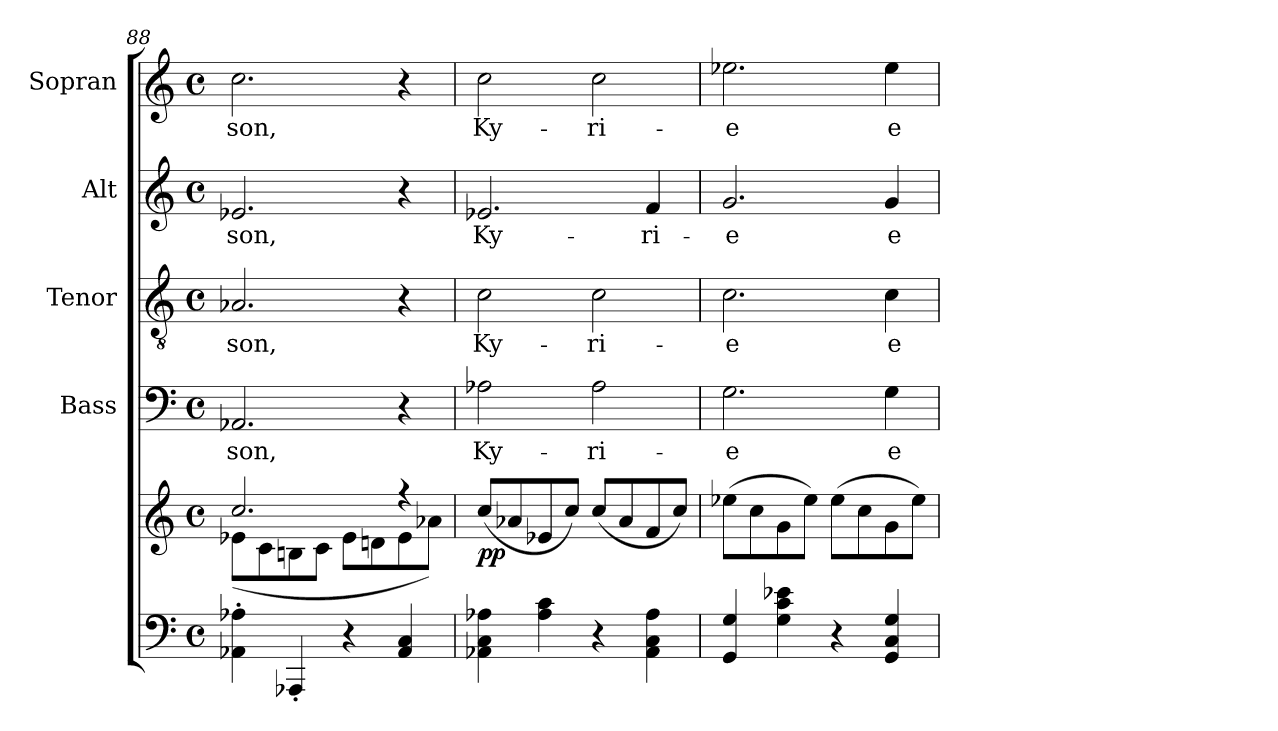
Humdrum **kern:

**kern	**kern	**dynam	**kern	**text	**kern	**text	**kern	**text	**kern	**text
*part5	*part5	*part5	*part4	*part4	*part3	*part3	*part2	*part2	*part1	*part1
*staff6	*staff5	*staff5/6	*staff4	*staff4	*staff3	*staff3	*staff2	*staff2	*staff1	*staff1
*	*	*	*I"Bass	*	*I"Tenor	*	*I"Alt	*	*I"Sopran	*
*	*	*	*I'B.	*	*I'T.	*	*I'A.	*	*I'S.	*
*clefF4	*clefG2	*	*clefF4	*	*clefGv2	*	*clefG2	*	*clefG2	*
*k[]	*k[]	*	*k[]	*	*k[]	*	*k[]	*	*k[]	*
*C:	*C:	*	*C:	*	*C:	*	*C:	*	*C:	*
*M4/4	*M4/4	*	*M4/4	*	*M4/4	*	*M4/4	*	*M4/4	*
*met(c)	*met(c)	*	*met(c)	*	*met(c)	*	*met(c)	*	*met(c)	*
=88	=88	=88	=88	=88	=88	=88	=88	=88	=88	=88
*	*^	*	*	*	*	*	*	*	*	*
!	!	!	!	!	!LO:LY:b	!	!LO:LY:b	!	!LO:LY:b	!	!LO:LY:b
4AA-X\'> 4A-X\'>	2.cc/	(<8e-X\L	.	2.AA-X/	-son,	2.A-X/	-son,	2.e-X/	-son,	2.cc\	-son,
.	.	8c\	.	.	.	.	.	.	.	.	.
4AAA-X'</	.	8Bn\	.	.	.	.	.	.	.	.	.
.	.	8c\J	.	.	.	.	.	.	.	.	.
4r	.	8e-\L	.	.	.	.	.	.	.	.	.
.	.	8dn\	.	.	.	.	.	.	.	.	.
4AA-/ 4C/	4ree	8e-\	.	4r	.	4r	.	4r	.	4r	.
.	.	8a-X\J)	.	.	.	.	.	.	.	.	.
!!LO:LB:g=z
=89	=89	=89	=89	=89	=89	=89	=89	=89	=89	=89	=89
!	!	!	!LO:DY:b	!	!LO:LY:b	!	!LO:LY:b	!	!LO:LY:b	!	!LO:LY:b
*	*v	*v	*	*	*	*	*	*	*	*	*
4AA-X\ 4C\ 4A-X\	(<8cc/L	pp	2A-X\	Ky-	2c\	Ky-	2.e-X/	Ky-	2cc\	Ky-
.	8a-X/	.	.	.	.	.	.	.	.	.
4A-\ 4c\	8e-X/	.	.	.	.	.	.	.	.	.
.	8cc/J)	.	.	.	.	.	.	.	.	.
!	!	!	!	!LO:LY:b	!	!LO:LY:b	!	!	!	!LO:LY:b
4r	(<8cc/L	.	2A-\	-ri-	2c\	-ri-	.	.	2cc\	-ri-
.	8a-/	.	.	.	.	.	.	.	.	.
!	!	!	!	!	!	!	!	!LO:LY:b	!	!
4AA-\ 4C\ 4A-\	8f/	.	.	.	.	.	4f/	-ri-	.	.
.	8cc/J)	.	.	.	.	.	.	.	.	.
=90	=90	=90	=90	=90	=90	=90	=90	=90	=90	=90
!	!	!	!	!LO:LY:b	!	!LO:LY:b	!	!LO:LY:b	!	!LO:LY:b
4GG/ 4G/	(>8ee-X\L	.	2.G\	-e	2.c\	-e	2.g/	-e	2.ee-X\	-e
.	8cc\	.	.	.	.	.	.	.	.	.
4G\ 4c\ 4e-X\	8g\	.	.	.	.	.	.	.	.	.
.	8ee-\J)	.	.	.	.	.	.	.	.	.
4r	(>8ee-\L	.	.	.	.	.	.	.	.	.
.	8cc\	.	.	.	.	.	.	.	.	.
!	!	!	!	!LO:LY:b	!	!LO:LY:b	!	!LO:LY:b	!	!LO:LY:b
4GG/ 4C/ 4G/	8g\	.	4G\	e-	4c\	e-	4g/	e-	4ee-\	e-
.	8ee-\J)	.	.	.	.	.	.	.	.	.
=	=	=	=	=	=	=	=	=	=	=
*-	*-	*-	*-	*-	*-	*-	*-	*-	*-	*-
